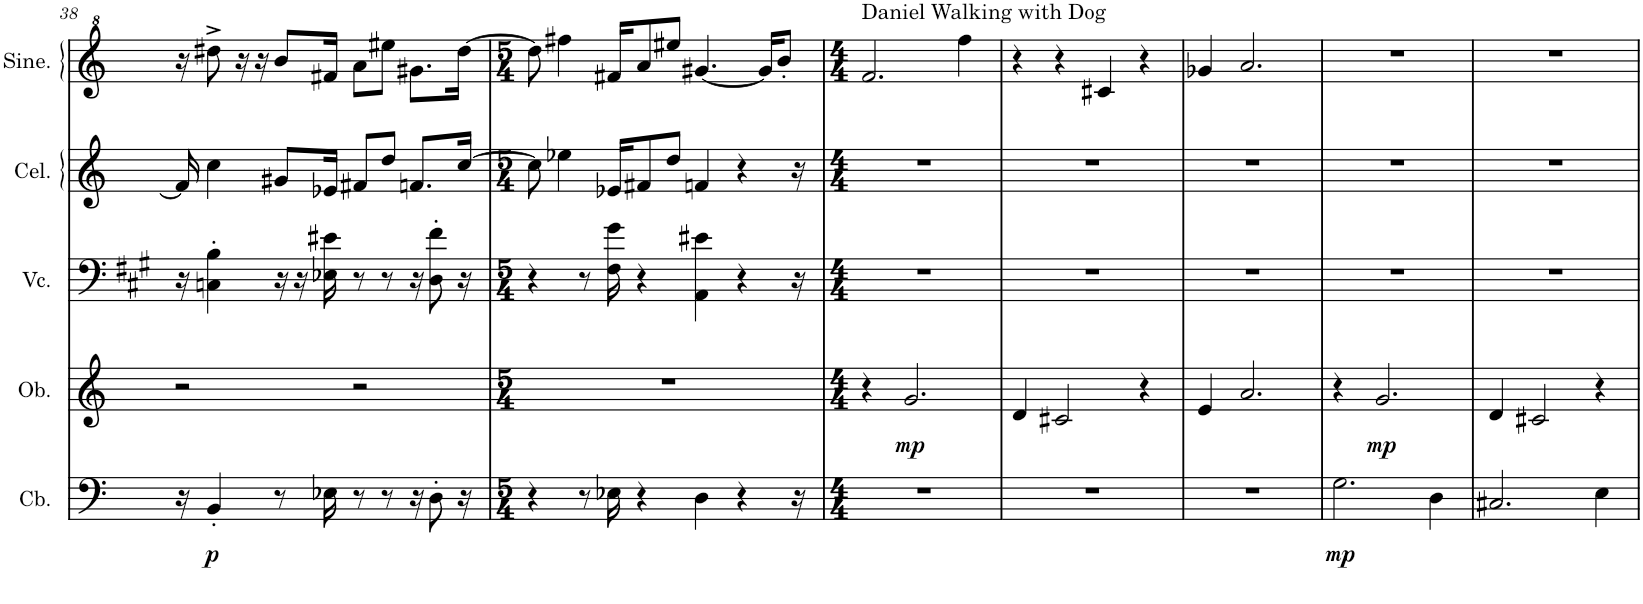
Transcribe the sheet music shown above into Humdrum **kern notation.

**kern	**dynam	**kern	**dynam	**kern	**kern	**kern
*part5	*part5	*part4	*part4	*part3	*part2	*part1
*staff5	*staff5	*staff4	*staff4	*staff3	*staff2	*staff1
*I"Contrabass	*	*I"Oboe	*	*I"Violoncello	*I"Celesta	*I"Sine Synthesiser
*I'Cb.	*	*I'Ob.	*	*I'Vc.	*I'Cel.	*I'Sine.
!!LO:PB:g=z
*clefF4	*	*clefG2	*	*clefF4	*clefG2	*clefG^2
*Trd7c12	*	*	*	*	*Trd-7c-12	*
*k[]	*	*k[]	*	*k[f#c#g#]	*k[]	*k[]
*M4/4	*	*M4/4	*	*M4/4	*M4/4	*M4/4
=38	=38	=38	=38	=38	=38	=38
16r	.	2r	.	16r	16f#/]	16r
!	!LO:DY:b	!	!	!	!	!
4BB'/	p	.	.	4Cn\' 4B\'	4cc\	8ddd#X^\
.	.	.	.	.	.	16r
.	.	.	.	.	.	16r
8r	.	.	.	16r	8g#X/L	8bb/L
.	.	.	.	16r	.	.
16E-X\	.	.	.	16E-X\ 16e#X\	16e-X/Jk	16ff#X/Jk
8r	.	2r	.	8r	8f#X/L	8aa\L
8r	.	.	.	8r	8dd/J	8eee#X\J
16r	.	.	.	16r	8.fn/L	8.gg#X\L
8D'\	.	.	.	8D\' 8f#\'	.	.
16r	.	.	.	16r	[16cc/Jk	[16ddd#\Jk
=39	=39	=39	=39	=39	=39	=39
*M5/4	*	*M5/4	*	*M5/4	*M5/4	*M5/4
4r	.	4%5r	.	4r	8cc\]	8ddd#\]
.	.	.	.	.	4ee-X\	4fff#X\
8r	.	.	.	8r	.	.
16E-X\	.	.	.	16F#\ 16g#\	16e-X/KL	16ff#X/KL
4r	.	.	.	4r	8f#X/	8aa/
.	.	.	.	.	8dd/J	8eee#X/J
4D\	.	.	.	4AA\ 4e#X\	4fn/	[4.gg#X/
4r	.	.	.	4r	4r	.
.	.	.	.	.	.	16gg#/KL]
.	.	.	.	.	.	8bb'/J
16r	.	.	.	16r	16r	.
=40	=40	=40	=40	=40	=40	=40
*M4/4	*	*M4/4	*	*M4/4	*M4/4	*M4/4
!	!	!	!	!	!	!LO:TX:a:t=Daniel Walking with Dog
1r	.	4r	.	1r	1r	2.ff/
!	!	!	!LO:DY:b	!	!	!
.	.	2.g/	mp	.	.	.
.	.	.	.	.	.	4fff\
=41	=41	=41	=41	=41	=41	=41
1r	.	4d/	.	1r	1r	4r
.	.	2c#X/	.	.	.	4r
.	.	.	.	.	.	4cc#X/
.	.	4r	.	.	.	4r
=42	=42	=42	=42	=42	=42	=42
1r	.	4e/	.	1r	1r	4gg-X/
.	.	2.a/	.	.	.	2.aa/
=43	=43	=43	=43	=43	=43	=43
!	!LO:DY:b	!	!	!	!	!
2.G\	mp	4r	.	1r	1r	1r
!	!	!	!LO:DY:b	!	!	!
.	.	2.g/	mp	.	.	.
4D\	.	.	.	.	.	.
=44	=44	=44	=44	=44	=44	=44
2.C#X/	.	4d/	.	1r	1r	1r
.	.	2c#X/	.	.	.	.
4E\	.	4r	.	.	.	.
=	=	=	=	=	=	=
*-	*-	*-	*-	*-	*-	*-
